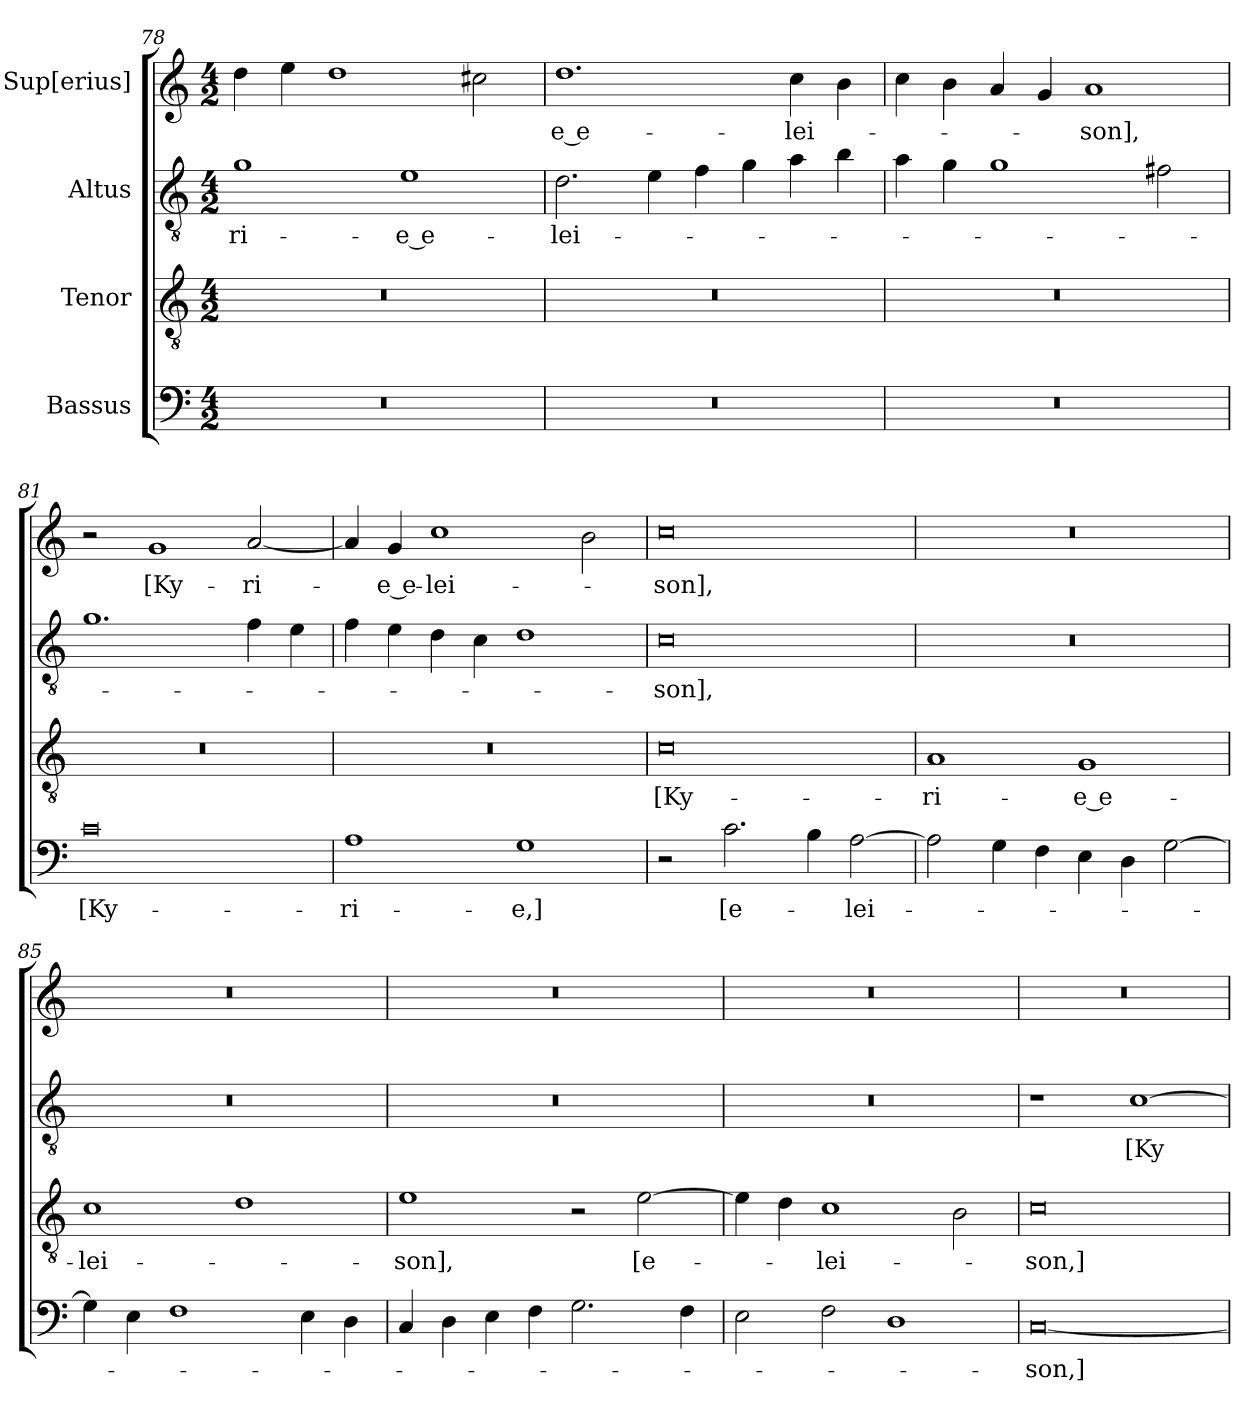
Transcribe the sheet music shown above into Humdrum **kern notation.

**kern	**text	**kern	**text	**kern	**text	**kern	**text
*part4	*part4	*part3	*part3	*part2	*part2	*part1	*part1
*staff4	*staff4	*staff3	*staff3	*staff2	*staff2	*staff1	*staff1
*I"Bassus	*	*I"Tenor	*	*I"Altus	*	*I"Sup[erius]	*
*clefF4	*	*clefGv2	*	*clefGv2	*	*clefG2	*
*k[]	*	*k[]	*	*k[]	*	*k[]	*
*M4/2	*	*M4/2	*	*M4/2	*	*M4/2	*
=78	=78	=78	=78	=78	=78	=78	=78
0r	.	0r	.	1g\	-ri-	4dd\	.
.	.	.	.	.	.	4ee\	.
.	.	.	.	.	.	1dd\	.
.	.	.	.	1e\	-e e-	.	.
.	.	.	.	.	.	2cc#X\	.
=79	=79	=79	=79	=79	=79	=79	=79
0r	.	0r	.	2.d\	-lei-	1.dd\	-e e-
.	.	.	.	4e\	.	.	.
.	.	.	.	4f\	.	.	.
.	.	.	.	4g\	.	.	.
.	.	.	.	4a\	.	4cc\	-lei-
.	.	.	.	4b\	.	4b\	.
=80	=80	=80	=80	=80	=80	=80	=80
0r	.	0r	.	4a\	.	4cc\	.
.	.	.	.	4g\	.	4b\	.
.	.	.	.	1g\	.	4a/	.
.	.	.	.	.	.	4g/	.
.	.	.	.	.	.	1a/	-son],
.	.	.	.	2f#X\	.	.	.
=81	=81	=81	=81	=81	=81	=81	=81
0c\	[Ky-	0r	.	1.g\	.	2r	.
.	.	.	.	.	.	1g/	[Ky-
.	.	.	.	4f\	.	[2a/	-ri-
.	.	.	.	4e\	.	.	.
=82	=82	=82	=82	=82	=82	=82	=82
1A\	-ri-	0r	.	4f\	.	4a/]	.
.	.	.	.	4e\	.	4g/	-e e-
.	.	.	.	4d\	.	1cc\	-lei-
.	.	.	.	4c\	.	.	.
1G\	-e,]	.	.	1d\	.	.	.
.	.	.	.	.	.	2b\	.
=83	=83	=83	=83	=83	=83	=83	=83
2r	.	0c\	[Ky-	0c\	-son],	0cc\	-son],
2.c\	[e-	.	.	.	.	.	.
4B\	.	.	.	.	.	.	.
[2A\	-lei-	.	.	.	.	.	.
=84	=84	=84	=84	=84	=84	=84	=84
2A\]	.	1A/	-ri-	0r	.	0r	.
4G\	.	.	.	.	.	.	.
4F\	.	.	.	.	.	.	.
4E\	.	1G/	-e e-	.	.	.	.
4D\	.	.	.	.	.	.	.
[2G\	.	.	.	.	.	.	.
=85	=85	=85	=85	=85	=85	=85	=85
4G\]	.	1c\	-lei-	0r	.	0r	.
4E\	.	.	.	.	.	.	.
1F\	.	.	.	.	.	.	.
.	.	1d\	.	.	.	.	.
4E\	.	.	.	.	.	.	.
4D\	.	.	.	.	.	.	.
=86	=86	=86	=86	=86	=86	=86	=86
4C/	.	1e\	-son],	0r	.	0r	.
4D\	.	.	.	.	.	.	.
4E\	.	.	.	.	.	.	.
4F\	.	.	.	.	.	.	.
2.G\	.	2r	.	.	.	.	.
.	.	[2e\	[e-	.	.	.	.
4F\	.	.	.	.	.	.	.
=87	=87	=87	=87	=87	=87	=87	=87
2E\	.	4e\]	.	0r	.	0r	.
.	.	4d\	.	.	.	.	.
2F\	.	1c\	-lei-	.	.	.	.
1D\	.	.	.	.	.	.	.
.	.	2B\	.	.	.	.	.
=88	=88	=88	=88	=88	=88	=88	=88
[0C/	-son,]	0c\	-son,]	1r	.	0r	.
.	.	.	.	[1c\	[Ky-	.	.
=	=	=	=	=	=	=	=
*-	*-	*-	*-	*-	*-	*-	*-
